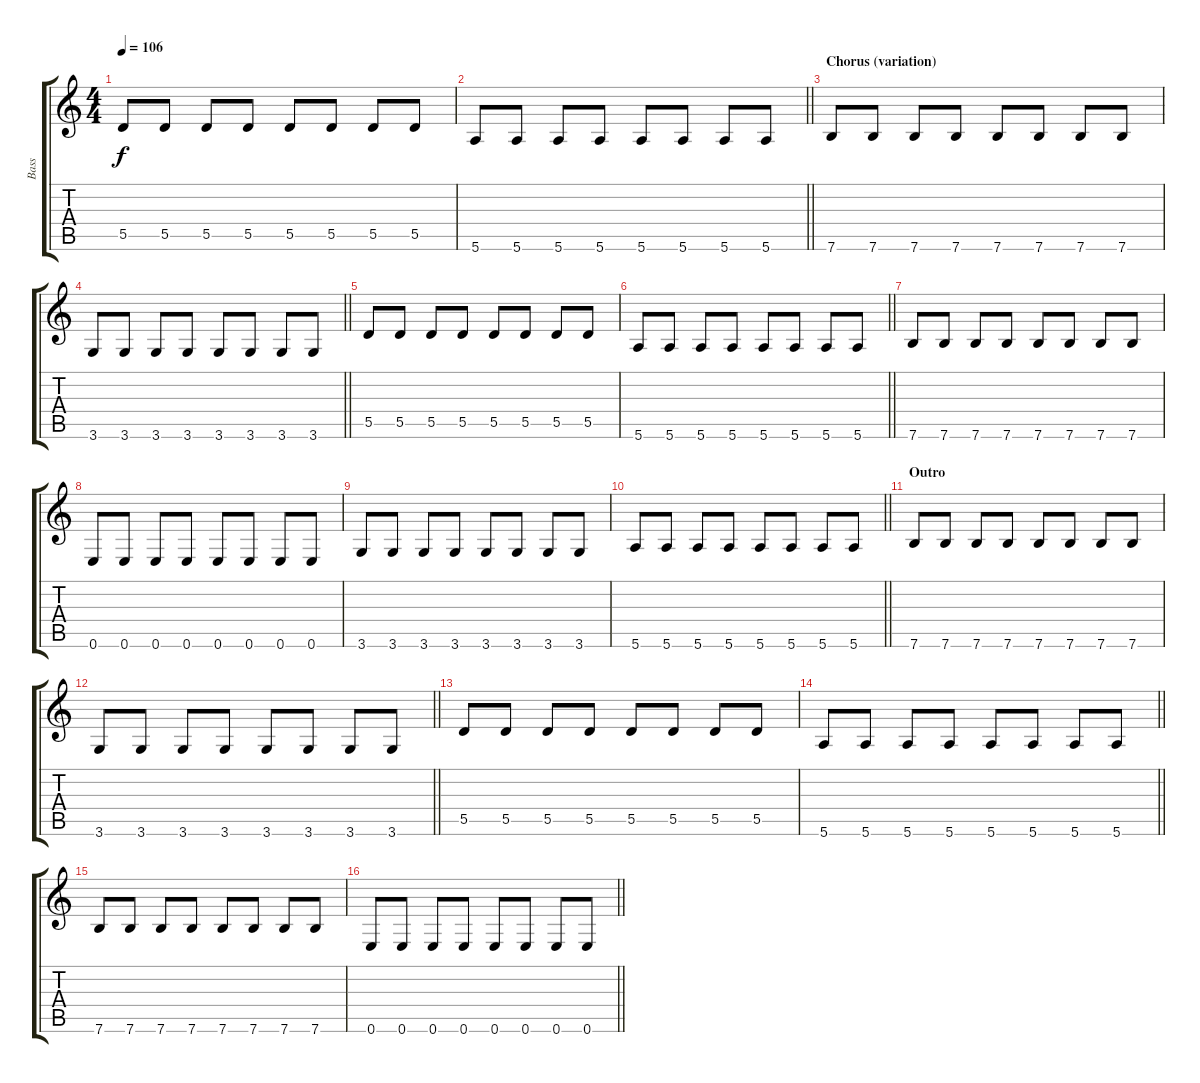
\track ("Bass" "Bass") {instrument electricbassfinger}
\staff {score tabs}
\tuning (E4 B3 G3 D3 A2 E2) {hide}
\ts (4 4)
\tempo 106
\clef g2
\ks c
5.5.8{dy f} 5.5.8 5.5.8 5.5.8 5.5.8 5.5.8 5.5.8 5.5.8 |
\barLineRight lightlight
5.6.8 5.6.8 5.6.8 5.6.8 5.6.8 5.6.8 5.6.8 5.6.8 |
\section ("" "Chorus (variation)")
7.6.8 7.6.8 7.6.8 7.6.8 7.6.8 7.6.8 7.6.8 7.6.8 |
\barLineRight lightlight
3.6.8 3.6.8 3.6.8 3.6.8 3.6.8 3.6.8 3.6.8 3.6.8 |
5.5.8 5.5.8 5.5.8 5.5.8 5.5.8 5.5.8 5.5.8 5.5.8 |
\barLineRight lightlight
5.6.8 5.6.8 5.6.8 5.6.8 5.6.8 5.6.8 5.6.8 5.6.8 |
7.6.8 7.6.8 7.6.8 7.6.8 7.6.8 7.6.8 7.6.8 7.6.8 |
0.6.8 0.6.8 0.6.8 0.6.8 0.6.8 0.6.8 0.6.8 0.6.8 |
3.6.8 3.6.8 3.6.8 3.6.8 3.6.8 3.6.8 3.6.8 3.6.8 |
\barLineRight lightlight
5.6.8 5.6.8 5.6.8 5.6.8 5.6.8 5.6.8 5.6.8 5.6.8 |
\section ("" "Outro")
7.6.8 7.6.8 7.6.8 7.6.8 7.6.8 7.6.8 7.6.8 7.6.8 |
\barLineRight lightlight
3.6.8 3.6.8 3.6.8 3.6.8 3.6.8 3.6.8 3.6.8 3.6.8 |
5.5.8 5.5.8 5.5.8 5.5.8 5.5.8 5.5.8 5.5.8 5.5.8 |
\barLineRight lightlight
5.6.8 5.6.8 5.6.8 5.6.8 5.6.8 5.6.8 5.6.8 5.6.8 |
7.6.8 7.6.8 7.6.8 7.6.8 7.6.8 7.6.8 7.6.8 7.6.8 |
\barLineRight lightlight
0.6.8 0.6.8 0.6.8 0.6.8 0.6.8 0.6.8 0.6.8 0.6.8
